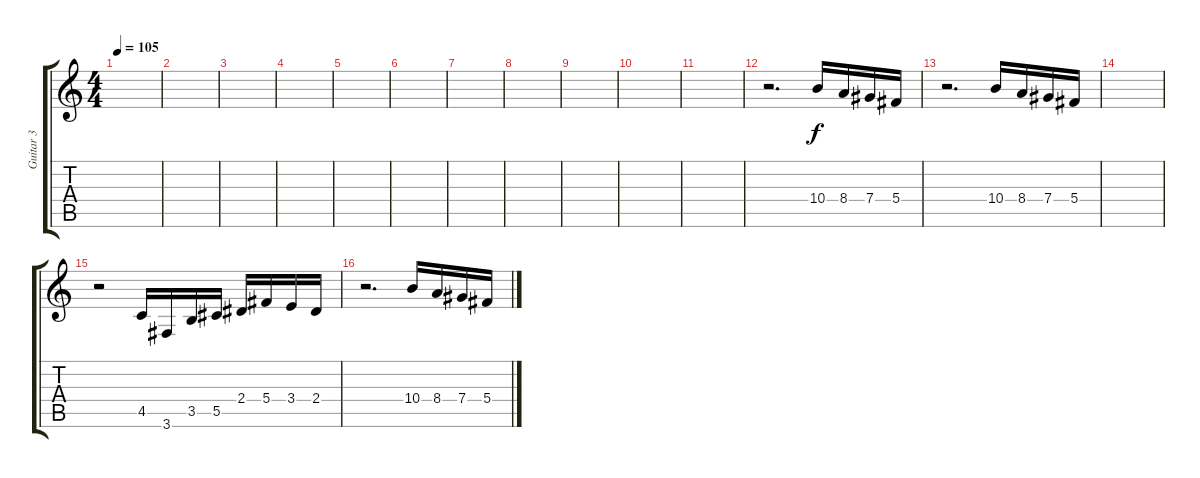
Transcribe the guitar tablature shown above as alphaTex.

\track ("Guitar 3" "Guitar 3") {instrument distortionguitar}
\staff {score tabs}
\tuning (Eb4 Bb3 Gb3 Db3 Ab2 Eb2) {hide}
\ts (4 4)
\tempo 105
\clef g2
\ks c
|
|
|
|
|
|
|
|
|
|
|
r.2{d} 10.4.16 8.4.16 7.4.16 5.4.16 |
r.2{d} 10.4.16 8.4.16 7.4.16 5.4.16 |
|
r.2 4.5.16 3.6.16 3.5.16 5.5.16 2.4.16 5.4.16 3.4.16 2.4.16 |
r.2{d} 10.4.16 8.4.16 7.4.16 5.4.16
